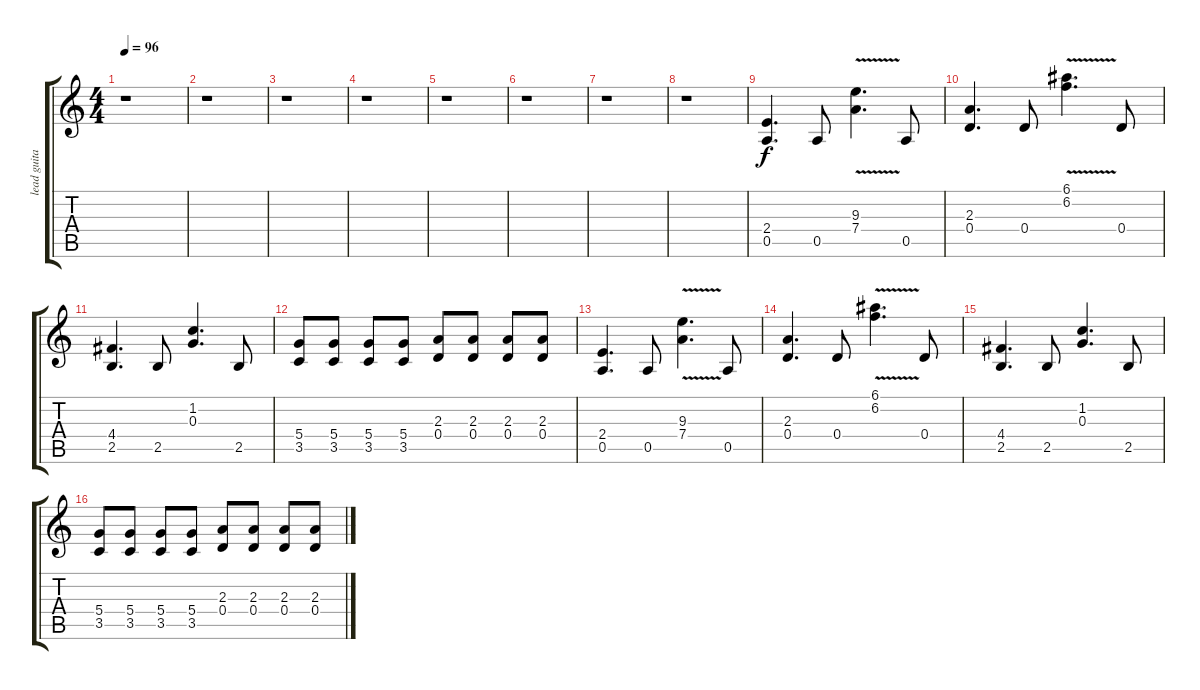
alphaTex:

\track ("lead guitar" "lead guita") {instrument distortionguitar}
\staff {score tabs}
\tuning (E4 B3 G3 D3 A2 E2) {hide}
\ts (4 4)
\tempo 96
\clef g2
\ks c
r.1{dy f} |
r.1 |
r.1 |
r.1 |
r.1 |
r.1 |
r.1 |
r.1 |
(2.4 0.5).4{d} 0.5.8 (9.3{v} 7.4).4{d} 0.5.8 |
(2.3 0.4).4{d} 0.4.8 (6.1 6.2{v}).4{d} 0.4.8 |
(4.4 2.5).4{d} 2.5.8 (1.2 0.3).4{d} 2.5.8 |
(5.4 3.5).8 (5.4 3.5).8 (5.4 3.5).8 (5.4 3.5).8 (2.3 0.4).8 (2.3 0.4).8 (2.3 0.4).8 (2.3 0.4).8 |
(2.4 0.5).4{d} 0.5.8 (9.3{v} 7.4).4{d} 0.5.8 |
(2.3 0.4).4{d} 0.4.8 (6.1 6.2{v}).4{d} 0.4.8 |
(4.4 2.5).4{d} 2.5.8 (1.2 0.3).4{d} 2.5.8 |
(5.4 3.5).8 (5.4 3.5).8 (5.4 3.5).8 (5.4 3.5).8 (2.3 0.4).8 (2.3 0.4).8 (2.3 0.4).8 (2.3 0.4).8
